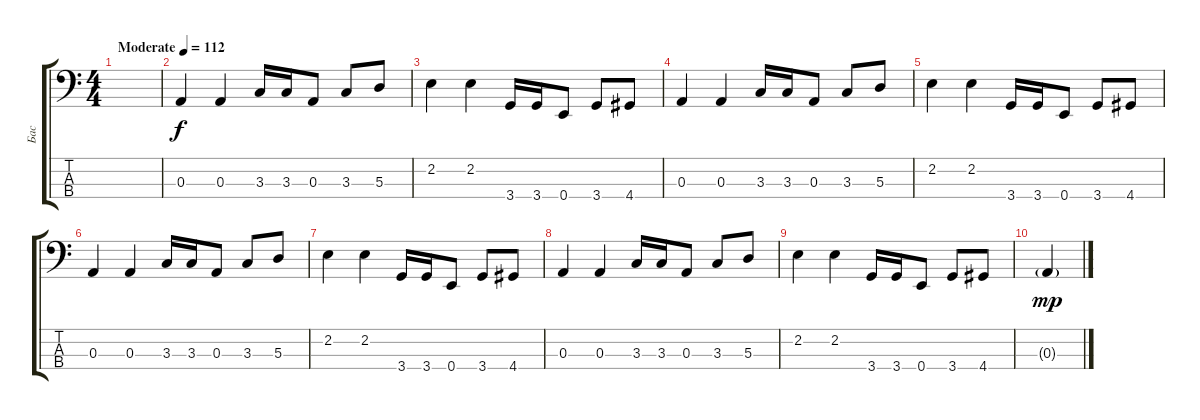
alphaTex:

\track ("Бас" "Бас") {instrument electricbassfinger}
\staff {score tabs}
\tuning (G2 D2 A1 E1) {hide}
\ts (4 4)
\tempo (112 "Moderate")
\clef f4
\ks c
|
0.3.4 0.3.4 3.3.16 3.3.16 0.3.8 3.3.8 5.3.8 |
2.2.4 2.2.4 3.4.16 3.4.16 0.4.8 3.4.8 4.4.8 |
0.3.4 0.3.4 3.3.16 3.3.16 0.3.8 3.3.8 5.3.8 |
2.2.4 2.2.4 3.4.16 3.4.16 0.4.8 3.4.8 4.4.8 |
0.3.4 0.3.4 3.3.16 3.3.16 0.3.8 3.3.8 5.3.8 |
2.2.4 2.2.4 3.4.16 3.4.16 0.4.8 3.4.8 4.4.8 |
0.3.4 0.3.4 3.3.16 3.3.16 0.3.8 3.3.8 5.3.8 |
2.2.4 2.2.4 3.4.16 3.4.16 0.4.8 3.4.8 4.4.8 |
0.3{g}.4{dy mp}
